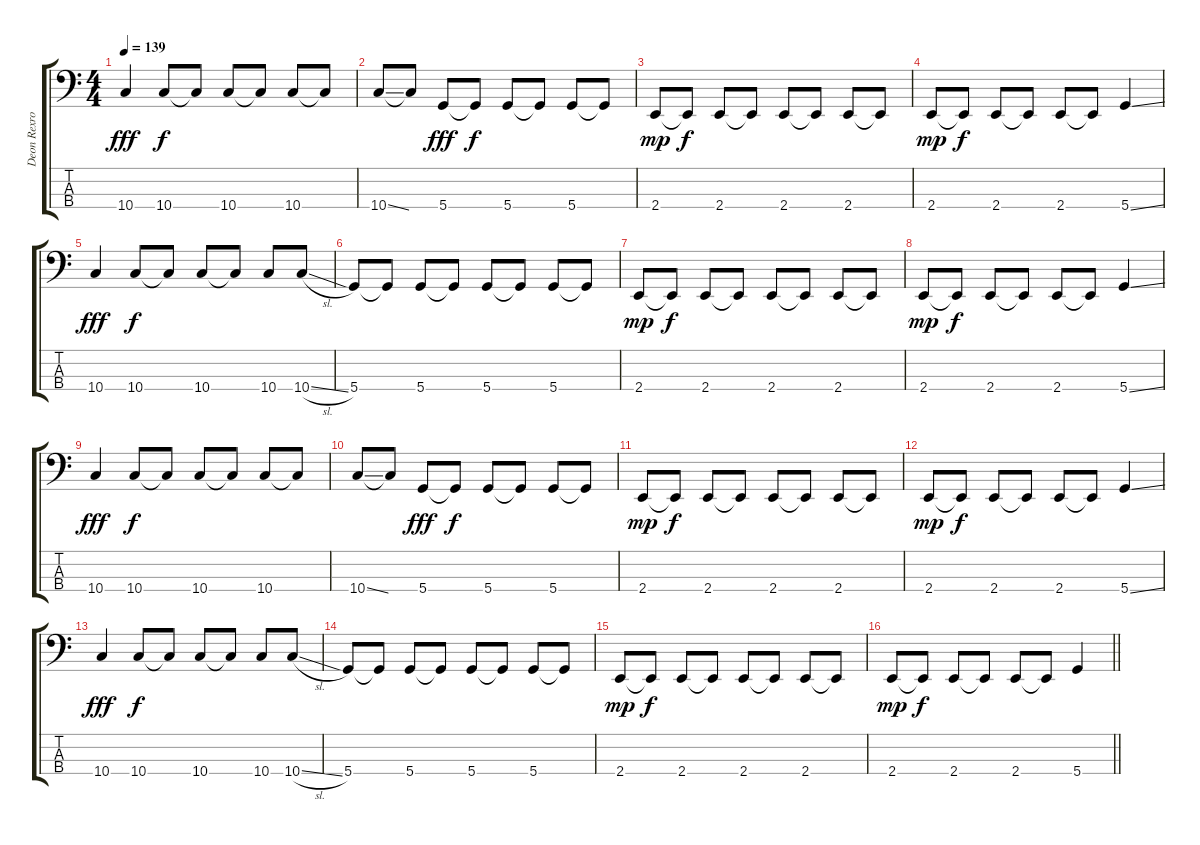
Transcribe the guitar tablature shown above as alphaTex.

\track ("Deon Rexroat" "Deon Rexro") {instrument slapbass2}
\staff {score tabs}
\tuning (G2 D2 A1 D1) {hide}
\ts (4 4)
\tempo 139
\clef f4
\ks c
10.4.4{dy fff} 10.4.8{dy f} 10.4{t}.8 10.4.8 10.4{t}.8 10.4.8 10.4{t}.8 |
10.4{ss}.8 10.4{t}.8 5.4.8{dy fff} 5.4{t}.8{dy f} 5.4.8 5.4{t}.8 5.4.8 5.4{t}.8 |
2.4.8{dy mp} 2.4{t}.8{dy f} 2.4.8 2.4{t}.8 2.4.8 2.4{t}.8 2.4.8 2.4{t}.8 |
2.4.8{dy mp} 2.4{t}.8{dy f} 2.4.8 2.4{t}.8 2.4.8 2.4{t}.8 5.4{ss}.4 |
10.4.4{dy fff} 10.4.8{dy f} 10.4{t}.8 10.4.8 10.4{t}.8 10.4.8 10.4{sl}.8 |
5.4.8 5.4{t}.8 5.4.8 5.4{t}.8 5.4.8 5.4{t}.8 5.4.8 5.4{t}.8 |
2.4.8{dy mp} 2.4{t}.8{dy f} 2.4.8 2.4{t}.8 2.4.8 2.4{t}.8 2.4.8 2.4{t}.8 |
2.4.8{dy mp} 2.4{t}.8{dy f} 2.4.8 2.4{t}.8 2.4.8 2.4{t}.8 5.4{ss}.4 |
10.4.4{dy fff} 10.4.8{dy f} 10.4{t}.8 10.4.8 10.4{t}.8 10.4.8 10.4{t}.8 |
10.4{ss}.8 10.4{t}.8 5.4.8{dy fff} 5.4{t}.8{dy f} 5.4.8 5.4{t}.8 5.4.8 5.4{t}.8 |
2.4.8{dy mp} 2.4{t}.8{dy f} 2.4.8 2.4{t}.8 2.4.8 2.4{t}.8 2.4.8 2.4{t}.8 |
2.4.8{dy mp} 2.4{t}.8{dy f} 2.4.8 2.4{t}.8 2.4.8 2.4{t}.8 5.4{ss}.4 |
10.4.4{dy fff} 10.4.8{dy f} 10.4{t}.8 10.4.8 10.4{t}.8 10.4.8 10.4{sl}.8 |
5.4.8 5.4{t}.8 5.4.8 5.4{t}.8 5.4.8 5.4{t}.8 5.4.8 5.4{t}.8 |
2.4.8{dy mp} 2.4{t}.8{dy f} 2.4.8 2.4{t}.8 2.4.8 2.4{t}.8 2.4.8 2.4{t}.8 |
\barLineRight lightlight
2.4.8{dy mp} 2.4{t}.8{dy f} 2.4.8 2.4{t}.8 2.4.8 2.4{t}.8 5.4{ss}.4{volume 16 instrument slapbass2}
